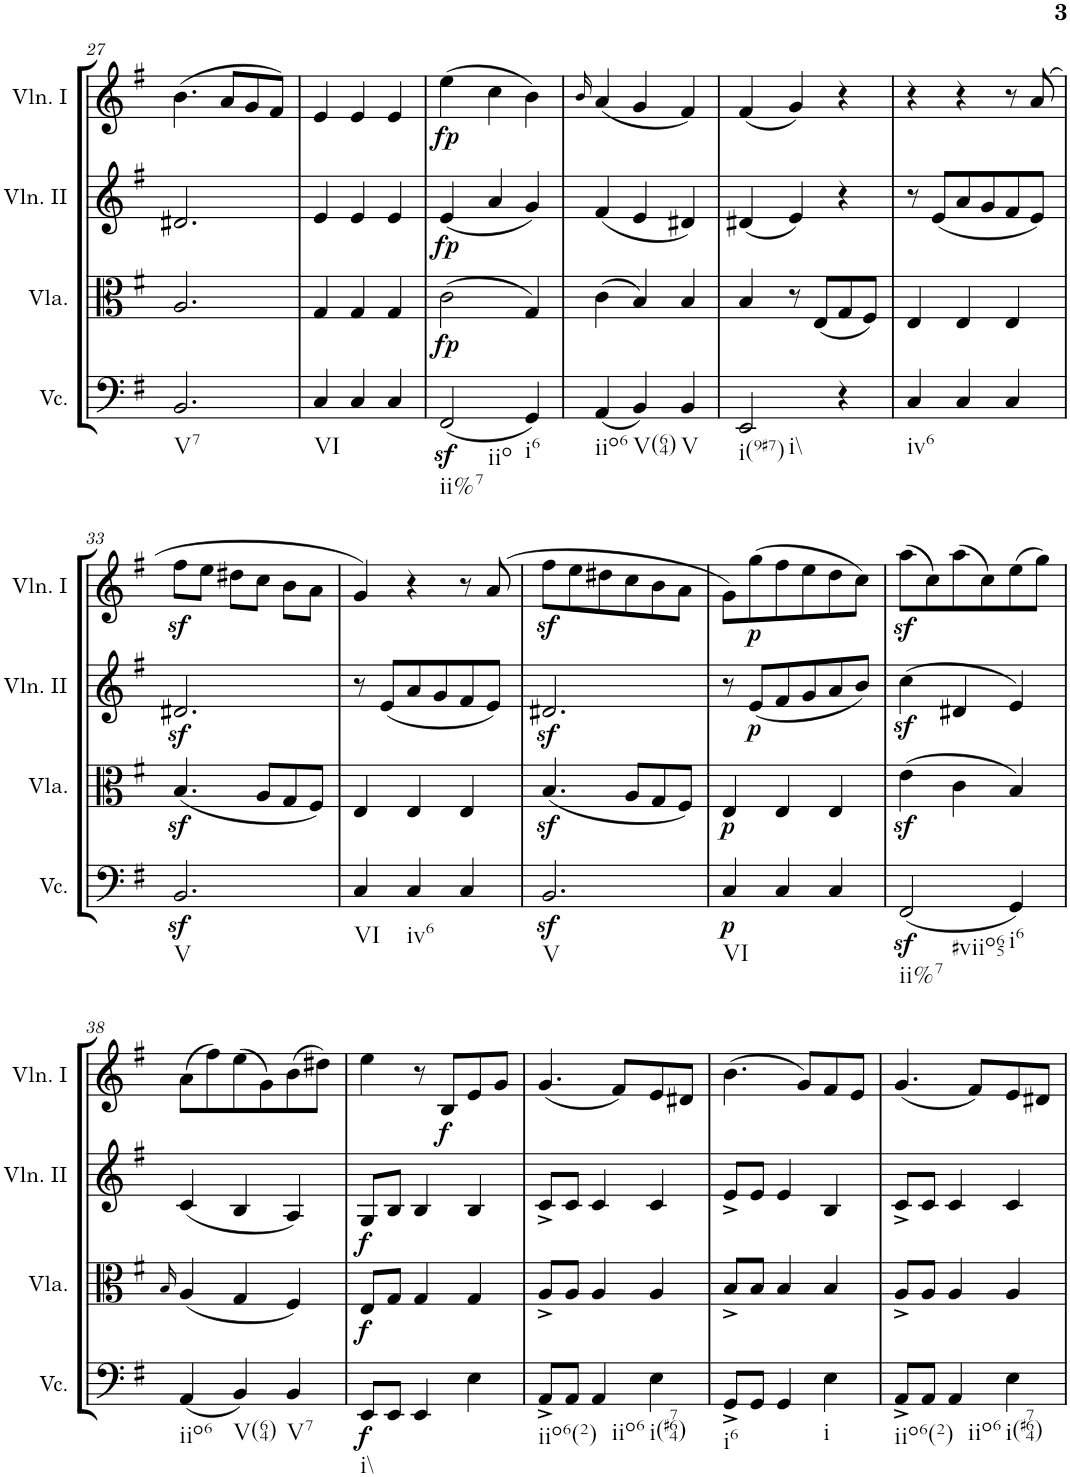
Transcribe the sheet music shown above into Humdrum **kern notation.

**kern	**dynam	**kern	**dynam	**kern	**dynam	**kern	**dynam
*part4	*part4	*part3	*part3	*part2	*part2	*part1	*part1
*staff4	*staff4	*staff3	*staff3	*staff2	*staff2	*staff1	*staff1
*I"Violoncello	*	*I"Viola	*	*I"Violino II	*	*I"Violino I	*
*I'Vc.	*	*I'Vla.	*	*I'Vln. II	*	*I'Vln. I	*
!!LO:PB:g=z
*clefF4	*	*clefC3	*	*clefG2	*	*clefG2	*
*k[f#]	*	*k[f#]	*	*k[f#]	*	*k[f#]	*
*M3/4	*	*M3/4	*	*M3/4	*	*M3/4	*
=27	=27	=27	=27	=27	=27	=27	=27
!LO:TX:b:t=V7	!	!	!	!	!	!	!
2.BB/	.	2.A/	.	2.d#X/	.	(4.b\	.
.	.	.	.	.	.	8a/L	.
.	.	.	.	.	.	8g/	.
.	.	.	.	.	.	8f#/J)	.
=28	=28	=28	=28	=28	=28	=28	=28
!LO:TX:b:t=VI	!	!	!	!	!	!	!
4C/	.	4G/	.	4e/	.	4e/	.
4C/	.	4G/	.	4e/	.	4e/	.
4C/	.	4G/	.	4e/	.	4e/	.
=29	=29	=29	=29	=29	=29	=29	=29
!LO:TX:b:t=ii%7	!	!	!	!	!	!	!
!LO:TX:b:t=iio	!	!	!	!	!	!	!
!	!	!	!LO:DY:b	!	!LO:DY:b	!	!LO:DY:b
(2FF#z</	.	(2c\	fp	(4e/	fp	(4ee\	fp
.	.	.	.	4a/	.	4cc\	.
!LO:TX:b:t=i6	!	!	!	!	!	!	!
4GG/)	.	4G/)	.	4g/)	.	4b\)	.
=30	=30	=30	=30	=30	=30	=30	=30
.	.	.	.	.	.	16qb/	.
!LO:TX:b:t=iio6	!	!	!	!	!	!	!
(4AA/	.	(4c\	.	(4f#/	.	(4a/	.
!LO:TX:b:t=V(64)	!	!	!	!	!	!	!
4BB/)	.	4B/)	.	4e/	.	4g/	.
!LO:TX:b:t=V	!	!	!	!	!	!	!
4BB/	.	4B/	.	4d#X/)	.	4f#/)	.
=31	=31	=31	=31	=31	=31	=31	=31
!LO:TX:b:t=i(9#7)	!	!	!	!	!	!	!
!LO:TX:b:t=i\\	!	!	!	!	!	!	!
2EE/	.	4B/	.	(4d#X/	.	(4f#/	.
.	.	8r	.	4e/)	.	4g/)	.
.	.	(8E/L	.	.	.	.	.
4r	.	8G/	.	4r	.	4r	.
.	.	8F#/J)	.	.	.	.	.
=32	=32	=32	=32	=32	=32	=32	=32
!LO:TX:b:t=iv6	!	!	!	!	!	!	!
4C/	.	4E/	.	8r	.	4r	.
.	.	.	.	(8e/L	.	.	.
4C/	.	4E/	.	8a/	.	4r	.
.	.	.	.	8g/	.	.	.
4C/	.	4E/	.	8f#/	.	8r	.
.	.	.	.	8e/J)	.	(8a/	.
!!LO:LB:g=z
=33	=33	=33	=33	=33	=33	=33	=33
!LO:TX:b:t=V	!	!	!	!	!	!	!
2.BBz</	.	(4.Bz</	.	2.d#Xz</	.	8ff#z<\L	.
.	.	.	.	.	.	8ee\J	.
.	.	.	.	.	.	8dd#X\L	.
.	.	8A/L	.	.	.	8cc\J	.
.	.	8G/	.	.	.	8b\L	.
.	.	8F#/J)	.	.	.	8a\J	.
=34	=34	=34	=34	=34	=34	=34	=34
!LO:TX:b:t=VI	!	!	!	!	!	!	!
4C/	.	4E/	.	8r	.	4g/)	.
.	.	.	.	(8e/L	.	.	.
!LO:TX:b:t=iv6	!	!	!	!	!	!	!
4C/	.	4E/	.	8a/	.	4r	.
.	.	.	.	8g/	.	.	.
4C/	.	4E/	.	8f#/	.	8r	.
.	.	.	.	8e/J)	.	(8a/	.
=35	=35	=35	=35	=35	=35	=35	=35
!LO:TX:b:t=V	!	!	!	!	!	!	!
2.BBz</	.	(4.Bz</	.	2.d#Xz</	.	8ff#z<\L	.
.	.	.	.	.	.	8ee\	.
.	.	.	.	.	.	8dd#X\	.
.	.	8A/L	.	.	.	8cc\	.
.	.	8G/	.	.	.	8b\	.
.	.	8F#/J)	.	.	.	8a\J	.
=36	=36	=36	=36	=36	=36	=36	=36
!LO:TX:b:t=VI	!	!	!	!	!	!	!
!	!LO:DY:b	!	!LO:DY:b	!	!	!	!
4C/	p	4E/	p	8r	.	8g\L)	.
!	!	!	!	!	!LO:DY:b	!	!LO:DY:b
.	.	.	.	(8e/L	p	(8gg\	p
4C/	.	4E/	.	8f#/	.	8ff#\	.
.	.	.	.	8g/	.	8ee\	.
4C/	.	4E/	.	8a/	.	8dd\	.
.	.	.	.	8b/J)	.	8cc\J)	.
=37	=37	=37	=37	=37	=37	=37	=37
!LO:TX:b:t=ii%7	!	!	!	!	!	!	!
!LO:TX:b:t=#viio65	!	!	!	!	!	!	!
(2FF#z</	.	(4ez<\	.	(4ccz<\	.	(8aaz<\L	.
.	.	.	.	.	.	8cc\)	.
.	.	4c\	.	4d#X/	.	(8aa\	.
.	.	.	.	.	.	8cc\)	.
!LO:TX:b:t=i6	!	!	!	!	!	!	!
4GG/)	.	4B/)	.	4e/)	.	(8ee\	.
.	.	.	.	.	.	8gg\J)	.
!!LO:LB:g=z
=38	=38	=38	=38	=38	=38	=38	=38
.	.	16qB/	.	.	.	.	.
!LO:TX:b:t=iio6	!	!	!	!	!	!	!
(4AA/	.	(4A/	.	(4c/	.	(8a\L	.
.	.	.	.	.	.	8ff#\)	.
!LO:TX:b:t=V(64)	!	!	!	!	!	!	!
4BB/)	.	4G/	.	4B/	.	(8ee\	.
.	.	.	.	.	.	8g\)	.
!LO:TX:b:t=V7	!	!	!	!	!	!	!
4BB/	.	4F#/)	.	4A/)	.	(8b\	.
.	.	.	.	.	.	8dd#X\J)	.
=39	=39	=39	=39	=39	=39	=39	=39
!LO:TX:b:t=i\\	!	!	!	!	!	!	!
!	!LO:DY:b	!	!LO:DY:b	!	!LO:DY:b	!	!
8EE/L	f	8E/L	f	8G/L	f	4ee\	.
8EE/J	.	8G/J	.	8B/J	.	.	.
4EE/	.	4G/	.	4B/	.	8r	.
!	!	!	!	!	!	!	!LO:DY:b
.	.	.	.	.	.	8B/L	f
4E\	.	4G/	.	4B/	.	8e/	.
.	.	.	.	.	.	8g/J	.
=40	=40	=40	=40	=40	=40	=40	=40
!LO:TX:b:t=iio6(2)	!	!	!	!	!	!	!
8AA^/L	.	8A^/L	.	8c^/L	.	(4.g/	.
8AA/J	.	8A/J	.	8c/J	.	.	.
!LO:TX:b:t=iio6	!	!	!	!	!	!	!
4AA/	.	4A/	.	4c/	.	.	.
.	.	.	.	.	.	8f#/L)	.
!LO:TX:b:t=i(#764)	!	!	!	!	!	!	!
4E\	.	4A/	.	4c/	.	8e/	.
.	.	.	.	.	.	8d#X/J	.
=41	=41	=41	=41	=41	=41	=41	=41
!LO:TX:b:t=i6	!	!	!	!	!	!	!
8GG^/L	.	8B^/L	.	8e^/L	.	(4.b\	.
8GG/J	.	8B/J	.	8e/J	.	.	.
4GG/	.	4B/	.	4e/	.	.	.
.	.	.	.	.	.	8g/L)	.
!LO:TX:b:t=i	!	!	!	!	!	!	!
4E\	.	4B/	.	4B/	.	8f#/	.
.	.	.	.	.	.	8e/J	.
=42	=42	=42	=42	=42	=42	=42	=42
!LO:TX:b:t=iio6(2)	!	!	!	!	!	!	!
8AA^/L	.	8A^/L	.	8c^/L	.	(4.g/	.
8AA/J	.	8A/J	.	8c/J	.	.	.
!LO:TX:b:t=iio6	!	!	!	!	!	!	!
4AA/	.	4A/	.	4c/	.	.	.
.	.	.	.	.	.	8f#/L)	.
!LO:TX:b:t=i(#764)	!	!	!	!	!	!	!
4E\	.	4A/	.	4c/	.	8e/	.
.	.	.	.	.	.	8d#X/J	.
=	=	=	=	=	=	=	=
*-	*-	*-	*-	*-	*-	*-	*-
